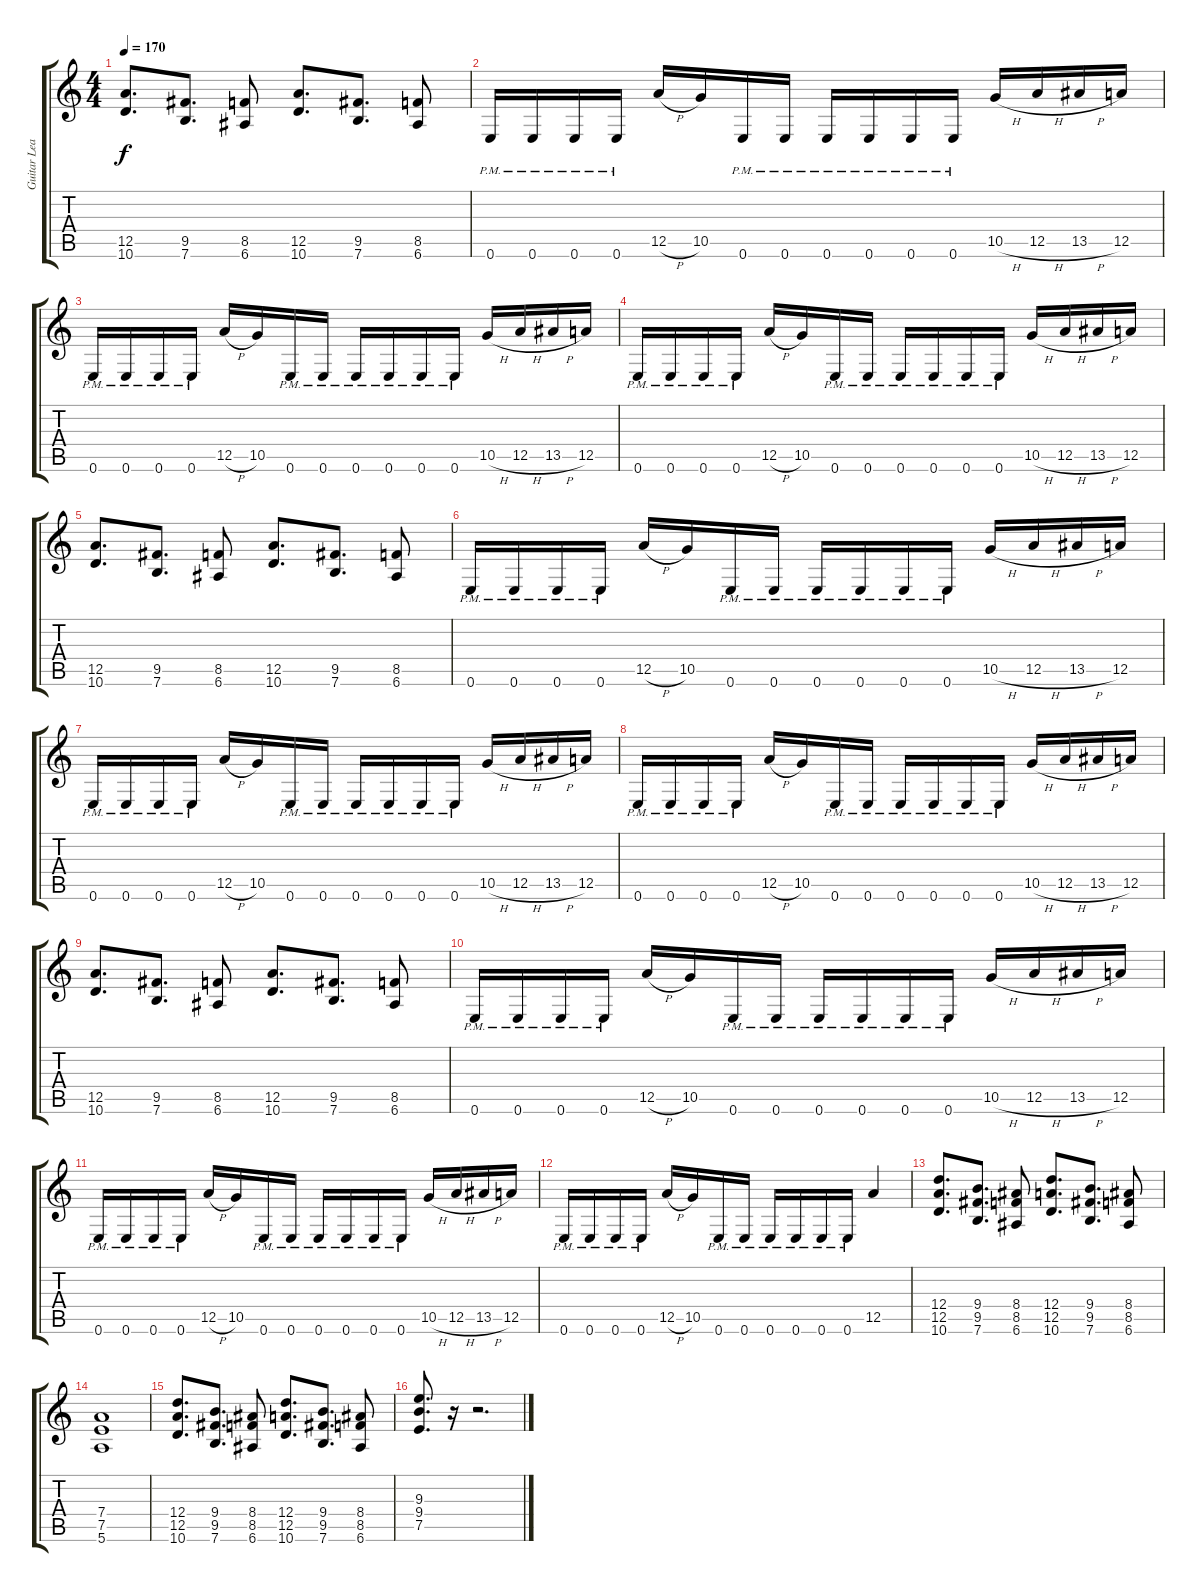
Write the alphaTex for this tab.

\track ("Guitar Lead" "Guitar Lea") {instrument electricguitarclean}
\staff {score tabs}
\tuning (E4 B3 G3 D3 A2 E2) {hide}
\ts (4 4)
\tempo 170
\clef g2
\ks c
(12.5 10.6).8{d dy f} (9.5 7.6).8{d} (8.5 6.6).8 (12.5 10.6).8{d} (9.5 7.6).8{d} (8.5 6.6).8 |
0.6{pm}.16 0.6{pm}.16 0.6{pm}.16 0.6{pm}.16 12.5{h}.16 10.5.16 0.6{pm}.16 0.6{pm}.16 0.6{pm}.16 0.6{pm}.16 0.6{pm}.16 0.6{pm}.16 10.5{h}.16 12.5{h}.16 13.5{h}.16 12.5.16 |
0.6{pm}.16 0.6{pm}.16 0.6{pm}.16 0.6{pm}.16 12.5{h}.16 10.5.16 0.6{pm}.16 0.6{pm}.16 0.6{pm}.16 0.6{pm}.16 0.6{pm}.16 0.6{pm}.16 10.5{h}.16 12.5{h}.16 13.5{h}.16 12.5.16 |
0.6{pm}.16 0.6{pm}.16 0.6{pm}.16 0.6{pm}.16 12.5{h}.16 10.5.16 0.6{pm}.16 0.6{pm}.16 0.6{pm}.16 0.6{pm}.16 0.6{pm}.16 0.6{pm}.16 10.5{h}.16 12.5{h}.16 13.5{h}.16 12.5.16 |
(12.5 10.6).8{d} (9.5 7.6).8{d} (8.5 6.6).8 (12.5 10.6).8{d} (9.5 7.6).8{d} (8.5 6.6).8 |
0.6{pm}.16 0.6{pm}.16 0.6{pm}.16 0.6{pm}.16 12.5{h}.16 10.5.16 0.6{pm}.16 0.6{pm}.16 0.6{pm}.16 0.6{pm}.16 0.6{pm}.16 0.6{pm}.16 10.5{h}.16 12.5{h}.16 13.5{h}.16 12.5.16 |
0.6{pm}.16 0.6{pm}.16 0.6{pm}.16 0.6{pm}.16 12.5{h}.16 10.5.16 0.6{pm}.16 0.6{pm}.16 0.6{pm}.16 0.6{pm}.16 0.6{pm}.16 0.6{pm}.16 10.5{h}.16 12.5{h}.16 13.5{h}.16 12.5.16 |
0.6{pm}.16 0.6{pm}.16 0.6{pm}.16 0.6{pm}.16 12.5{h}.16 10.5.16 0.6{pm}.16 0.6{pm}.16 0.6{pm}.16 0.6{pm}.16 0.6{pm}.16 0.6{pm}.16 10.5{h}.16 12.5{h}.16 13.5{h}.16 12.5.16 |
(12.5 10.6).8{d} (9.5 7.6).8{d} (8.5 6.6).8 (12.5 10.6).8{d} (9.5 7.6).8{d} (8.5 6.6).8 |
0.6{pm}.16 0.6{pm}.16 0.6{pm}.16 0.6{pm}.16 12.5{h}.16 10.5.16 0.6{pm}.16 0.6{pm}.16 0.6{pm}.16 0.6{pm}.16 0.6{pm}.16 0.6{pm}.16 10.5{h}.16 12.5{h}.16 13.5{h}.16 12.5.16 |
0.6{pm}.16 0.6{pm}.16 0.6{pm}.16 0.6{pm}.16 12.5{h}.16 10.5.16 0.6{pm}.16 0.6{pm}.16 0.6{pm}.16 0.6{pm}.16 0.6{pm}.16 0.6{pm}.16 10.5{h}.16 12.5{h}.16 13.5{h}.16 12.5.16 |
0.6{pm}.16 0.6{pm}.16 0.6{pm}.16 0.6{pm}.16 12.5{h}.16 10.5.16 0.6{pm}.16 0.6{pm}.16 0.6{pm}.16 0.6{pm}.16 0.6{pm}.16 0.6{pm}.16 12.5.4 |
(12.4 12.5 10.6).8{d} (9.4 9.5 7.6).8{d} (8.4 8.5 6.6).8 (12.4 12.5 10.6).8{d} (9.4 9.5 7.6).8{d} (8.4 8.5 6.6).8 |
(7.4 7.5 5.6).1 |
(12.4 12.5 10.6).8{d} (9.4 9.5 7.6).8{d} (8.4 8.5 6.6).8 (12.4 12.5 10.6).8{d} (9.4 9.5 7.6).8{d} (8.4 8.5 6.6).8 |
(9.3 9.4 7.5).8{d} r.16 r.2{d}
